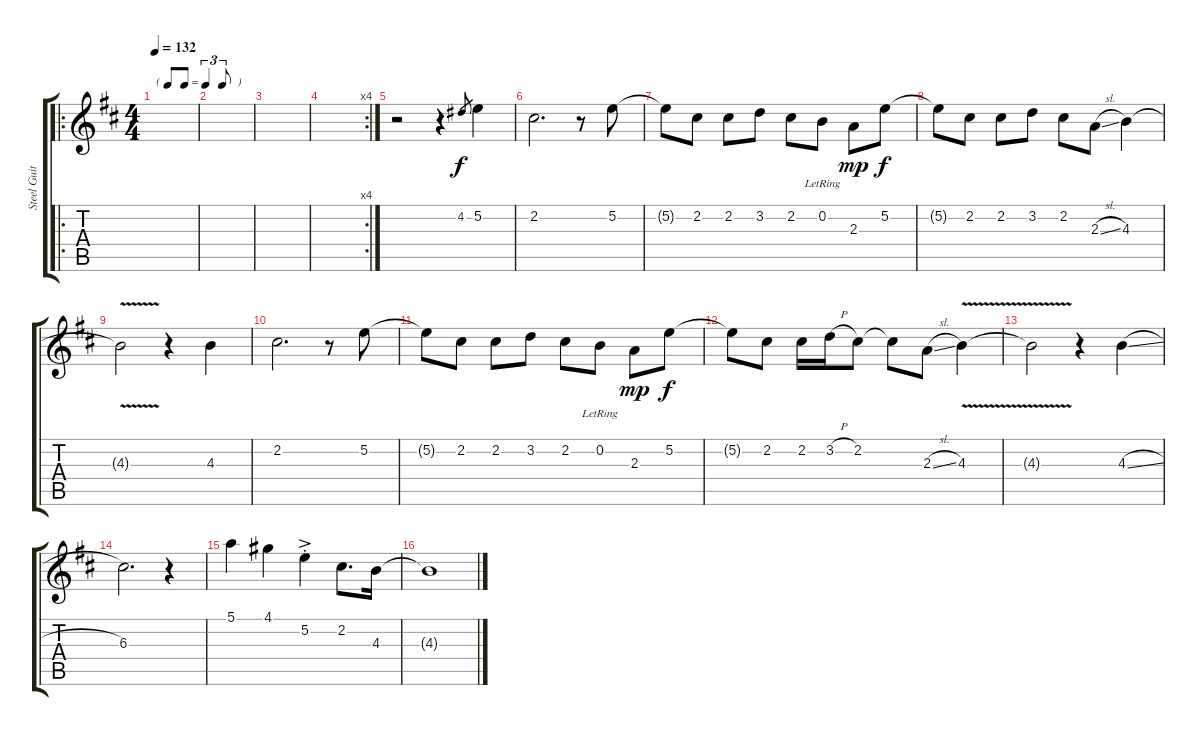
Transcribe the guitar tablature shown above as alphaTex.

\track ("Steel Guitar" "Steel Guit") {instrument acousticguitarsteel}
\staff {score tabs}
\tuning (E4 B3 G3 D3 A2 E2) {hide}
\ro
\ts (4 4)
\tf triplet8th
\tempo 132
\clef g2
\ks d
|
|
|
\rc 4
|
r.2 r.4 4.2.8{gr} 5.2.4{dy f} |
2.2.2{d} r.8 5.2.8 |
5.2{t}.8 2.2.8 2.2.8 3.2.8 2.2.8 0.2{lr}.8 2.3.8{dy mp} 5.2.8{dy f} |
5.2{t}.8 2.2.8 2.2.8 3.2.8 2.2.8 2.3{sl}.8 4.3.4 |
4.3{v t}.2 r.4 4.3.4 |
2.2.2{d} r.8 5.2.8 |
5.2{t}.8 2.2.8 2.2.8 3.2.8 2.2.8 0.2{lr}.8 2.3.8{dy mp} 5.2.8{dy f} |
5.2{t}.8 2.2.8 2.2.16 3.2{h}.16 2.2.8 2.2{t}.8 2.3{sl}.8 4.3{v}.4 |
4.3{v t}.2 r.4 4.3{sl}.4 |
6.3.2{d} r.4 |
5.1.4 4.1.4 5.2{ac st}.4 2.2.8{d} 4.3.16 |
4.3{t}.1
